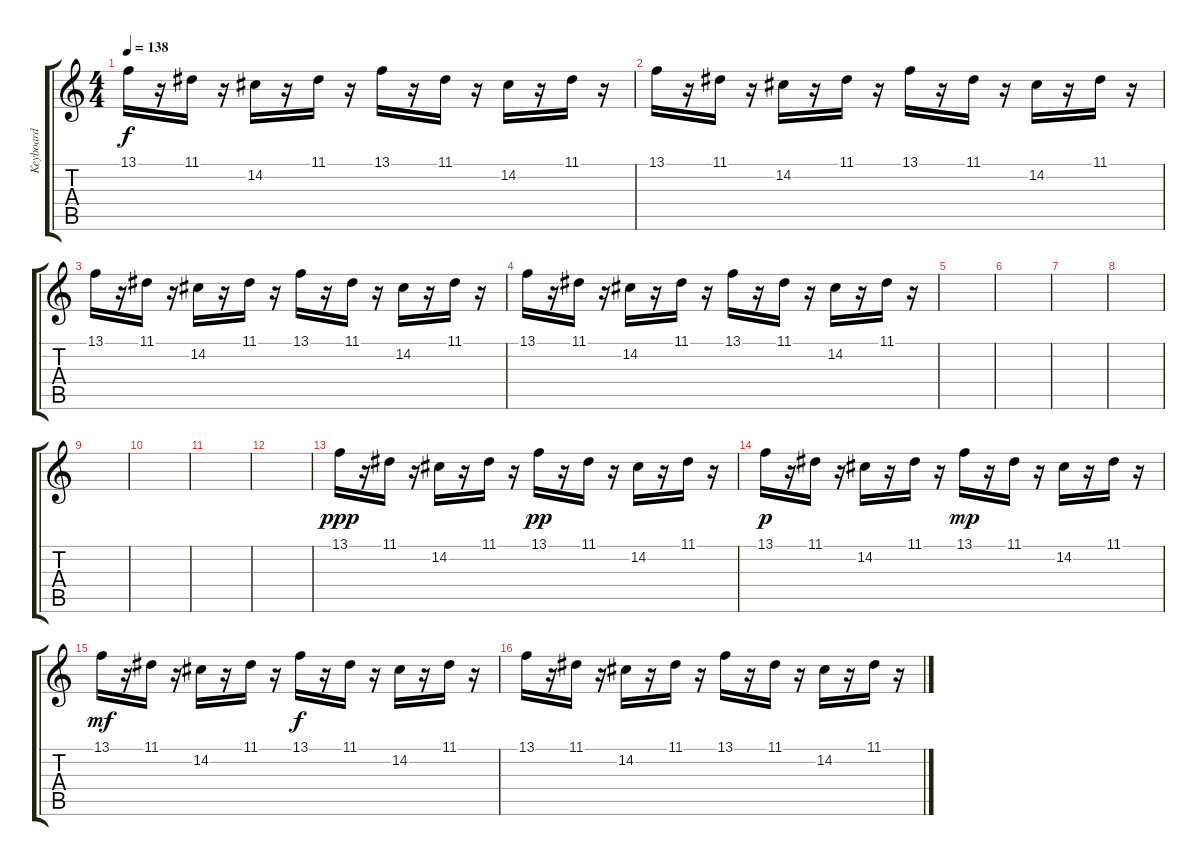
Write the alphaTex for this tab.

\track ("Keyboard" "Keyboard") {instrument tangoaccordion}
\staff {score tabs}
\tuning (E4 B3 G3 D3 A2 E2) {hide}
\ts (4 4)
\tempo 138
\clef g2
\ks c
13.1.16{dy f} r.16 11.1.16 r.16 14.2.16 r.16 11.1.16 r.16 13.1.16 r.16 11.1.16 r.16 14.2.16 r.16 11.1.16 r.16 |
13.1.16 r.16 11.1.16 r.16 14.2.16 r.16 11.1.16 r.16 13.1.16 r.16 11.1.16 r.16 14.2.16 r.16 11.1.16 r.16 |
13.1.16 r.16 11.1.16 r.16 14.2.16 r.16 11.1.16 r.16 13.1.16 r.16 11.1.16 r.16 14.2.16 r.16 11.1.16 r.16 |
13.1.16 r.16 11.1.16 r.16 14.2.16 r.16 11.1.16 r.16 13.1.16 r.16 11.1.16 r.16 14.2.16 r.16 11.1.16 r.16 |
|
|
|
|
|
|
|
|
13.1.16{dy ppp} r.16 11.1.16 r.16 14.2.16 r.16 11.1.16 r.16 13.1.16{dy pp} r.16 11.1.16 r.16 14.2.16 r.16 11.1.16 r.16 |
13.1.16{dy p} r.16 11.1.16 r.16 14.2.16 r.16 11.1.16 r.16 13.1.16{dy mp} r.16 11.1.16 r.16 14.2.16 r.16 11.1.16 r.16 |
13.1.16{dy mf} r.16 11.1.16 r.16 14.2.16 r.16 11.1.16 r.16 13.1.16{dy f} r.16 11.1.16 r.16 14.2.16 r.16 11.1.16 r.16 |
13.1.16 r.16 11.1.16 r.16 14.2.16 r.16 11.1.16 r.16 13.1.16 r.16 11.1.16 r.16 14.2.16 r.16 11.1.16 r.16
